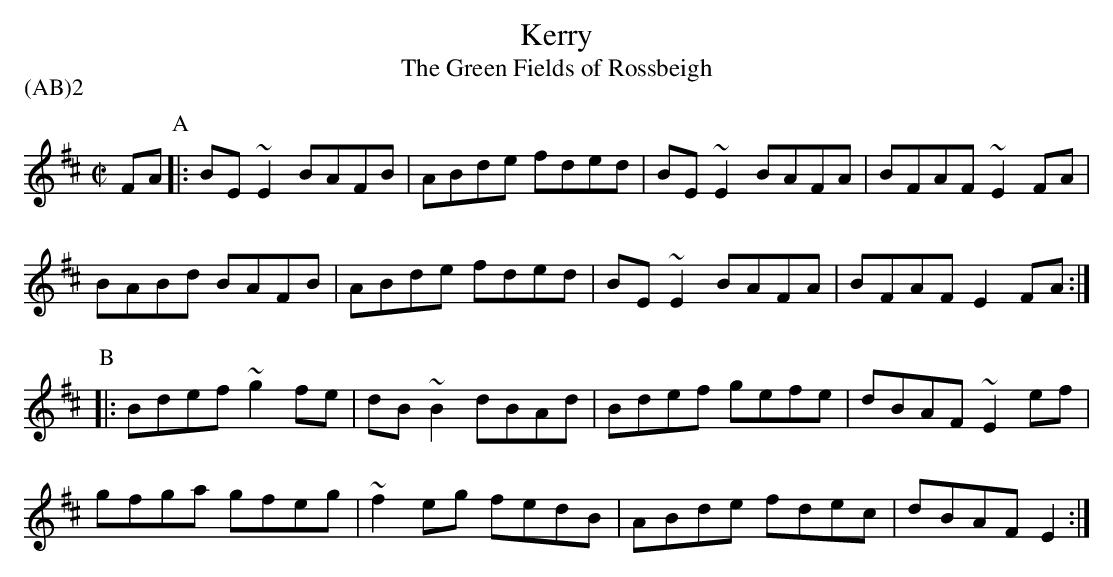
X:1
T:Kerry
T:Green Fields of Rossbeigh, The
P:(AB)2
E:9
M:C|
K:EDor
FA \
P:A
|: BE~E2 BAFB |  ABde fded |   BE~E2 BAFA  |  BFAF ~E2FA |
BABd BAFB|ABde fded|BE~E2 BAFA|BFAF E2  FA :|
P:B
|:   Bdef ~g2 fe|dB~B2 dBAd|Bdef gefe|dBAF ~E2 ef|
gfga gfeg|~f2 eg fedB|ABde fdec|  dBAF E2  :|
